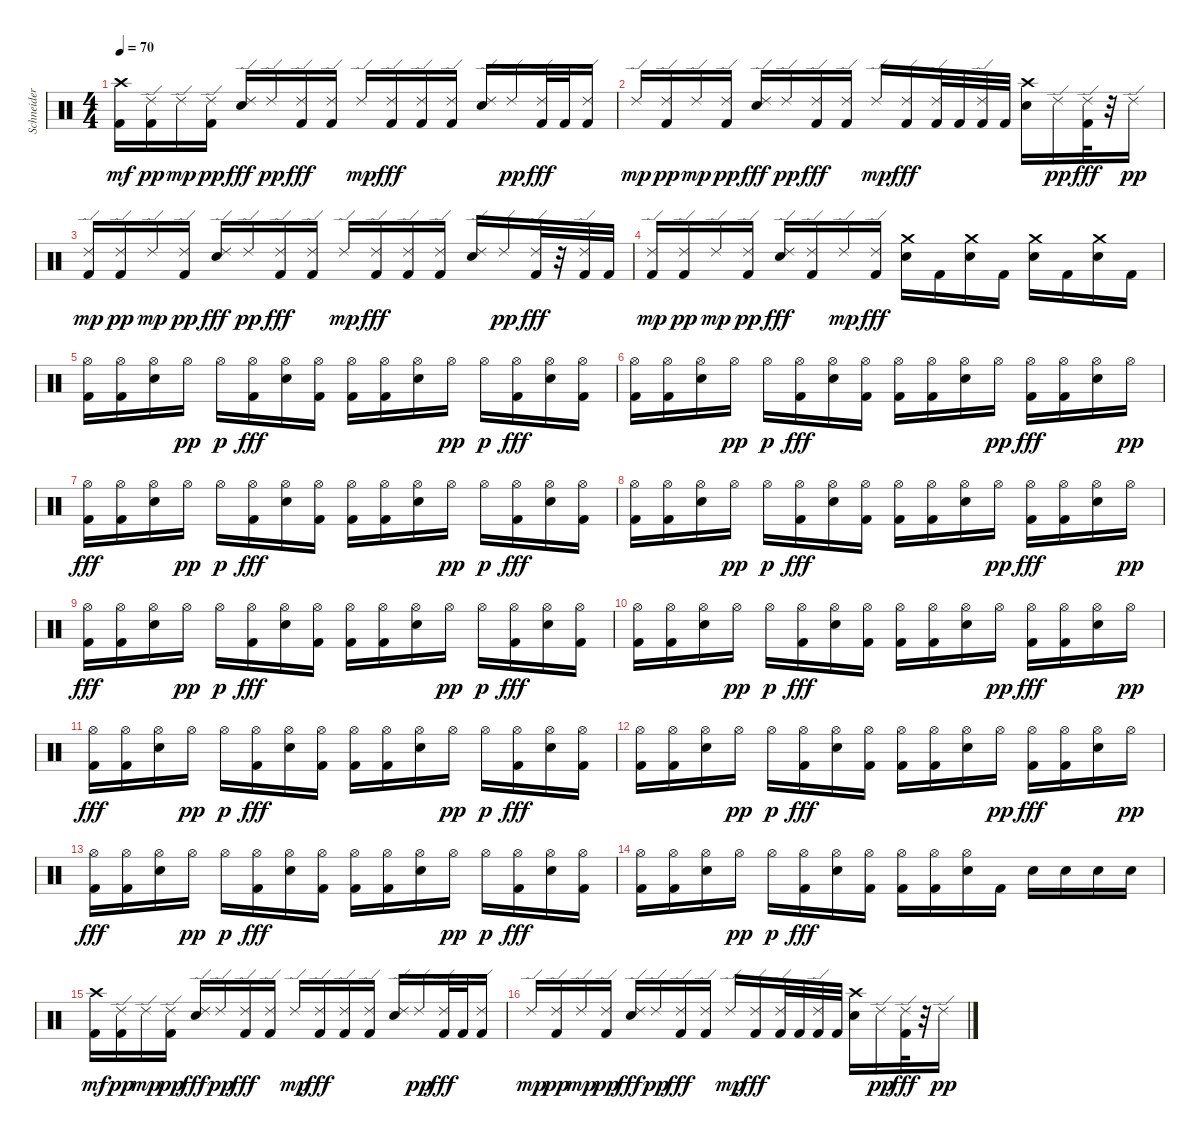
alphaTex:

\track ("Schneider" "Schneider") {instrument percussion}
\staff {score}
\articulation defaults
\ts (4 4)
\tempo 70
\clef neutral
\ks c
("Kick (hit) 2" "Crash high (hit)").16{dy mf} ("Kick (hit) 2" "Ride (edge) 2").16{dy pp} "Ride (edge) 2".16{dy mp} ("Kick (hit) 2" "Ride (edge) 2").16{dy pp} ("Ride (edge) 2" "Snare (hit) 2").16{dy fff} "Ride (edge) 2".16{dy pp} ("Ride (edge) 2" "Kick (hit) 2").16{dy fff} ("Ride (edge) 2" "Kick (hit) 2").16 "Ride (edge) 2".16{dy mp} ("Ride (edge) 2" "Kick (hit) 2").16{dy fff} ("Ride (edge) 2" "Kick (hit) 2").16 ("Ride (edge) 2" "Kick (hit) 2").16 ("Ride (edge) 2" "Snare (hit) 2").16 "Ride (edge) 2".16{dy pp} ("Ride (edge) 2" "Kick (hit) 2").32{dy fff} "Kick (hit) 2".32 ("Ride (edge) 2" "Kick (hit) 2").16 |
"Ride (edge) 2".16{dy mp} ("Kick (hit) 2" "Ride (edge) 2").16{dy pp} "Ride (edge) 2".16{dy mp} ("Kick (hit) 2" "Ride (edge) 2").16{dy pp} ("Ride (edge) 2" "Snare (hit) 2").16{dy fff} "Ride (edge) 2".16{dy pp} ("Ride (edge) 2" "Kick (hit) 2").16{dy fff} ("Ride (edge) 2" "Kick (hit) 2").16 "Ride (edge) 2".16{dy mp} ("Ride (edge) 2" "Kick (hit) 2").16{dy fff} ("Ride (edge) 2" "Kick (hit) 2").32 "Kick (hit) 2".32 ("Ride (edge) 2" "Kick (hit) 2").32 "Kick (hit) 2".32 ("Crash high (hit)" "Snare (hit) 2").16 "Ride (edge) 2".16{dy pp} ("Ride (edge) 2" "Kick (hit) 2").32{dy fff} r.32 "Ride (edge) 2".16{dy pp} |
("Kick (hit) 2" "Ride (edge) 2").16{dy mp} ("Kick (hit) 2" "Ride (edge) 2").16{dy pp} "Ride (edge) 2".16{dy mp} ("Kick (hit) 2" "Ride (edge) 2").16{dy pp} ("Ride (edge) 2" "Snare (hit) 2").16{dy fff} "Ride (edge) 2".16{dy pp} ("Ride (edge) 2" "Kick (hit) 2").16{dy fff} ("Ride (edge) 2" "Kick (hit) 2").16 "Ride (edge) 2".16{dy mp} ("Ride (edge) 2" "Kick (hit) 2").16{dy fff} ("Ride (edge) 2" "Kick (hit) 2").16 ("Ride (edge) 2" "Kick (hit) 2").16 ("Ride (edge) 2" "Snare (hit) 2").16 "Ride (edge) 2".16{dy pp} ("Ride (edge) 2" "Kick (hit) 2").32{dy fff} r.32 ("Ride (edge) 2" "Kick (hit) 2").32 "Kick (hit) 2".32 |
("Kick (hit) 2" "Ride (edge) 2").16{dy mp} ("Kick (hit) 2" "Ride (edge) 2").16{dy pp} "Ride (edge) 2".16{dy mp} ("Kick (hit) 2" "Ride (edge) 2").16{dy pp} ("Ride (edge) 2" "Snare (hit) 2").16{dy fff} ("Ride (edge) 2" "Kick (hit) 2").16 "Ride (edge) 2".16{dy mp} ("Ride (edge) 2" "Kick (hit) 2").16{dy fff} ("Crash medium (hit)" "Snare (hit) 2").16 "Kick (hit) 2".16 ("Crash medium (hit)" "Snare (hit) 2").16 "Kick (hit) 2".16 ("Crash medium (hit)" "Snare (hit) 2").16 "Kick (hit) 2".16 ("Crash medium (hit)" "Snare (hit) 2").16 "Kick (hit) 2".16 |
("Hi-Hat (open)" "Kick (hit) 2").16 ("Hi-Hat (open)" "Kick (hit) 2").16 ("Hi-Hat (open)" "Snare (hit) 2").16 "Hi-Hat (open)".16{dy pp} "Hi-Hat (open)".16{dy p} ("Hi-Hat (open)" "Kick (hit) 2").16{dy fff} ("Hi-Hat (open)" "Snare (hit) 2").16 ("Hi-Hat (open)" "Kick (hit) 2").16 ("Hi-Hat (open)" "Kick (hit) 2").16 ("Hi-Hat (open)" "Kick (hit) 2").16 ("Hi-Hat (open)" "Snare (hit) 2").16 "Hi-Hat (open)".16{dy pp} "Hi-Hat (open)".16{dy p} ("Hi-Hat (open)" "Kick (hit) 2").16{dy fff} ("Hi-Hat (open)" "Snare (hit) 2").16 ("Hi-Hat (open)" "Kick (hit) 2").16 |
("Hi-Hat (open)" "Kick (hit) 2").16 ("Hi-Hat (open)" "Kick (hit) 2").16 ("Hi-Hat (open)" "Snare (hit) 2").16 "Hi-Hat (open)".16{dy pp} "Hi-Hat (open)".16{dy p} ("Hi-Hat (open)" "Kick (hit) 2").16{dy fff} ("Hi-Hat (open)" "Snare (hit) 2").16 ("Hi-Hat (open)" "Kick (hit) 2").16 ("Hi-Hat (open)" "Kick (hit) 2").16 ("Hi-Hat (open)" "Kick (hit) 2").16 ("Hi-Hat (open)" "Snare (hit) 2").16 "Hi-Hat (open)".16{dy pp} ("Hi-Hat (open)" "Kick (hit) 2").16{dy fff} ("Hi-Hat (open)" "Kick (hit) 2").16 ("Hi-Hat (open)" "Snare (hit) 2").16 "Hi-Hat (open)".16{dy pp} |
("Hi-Hat (open)" "Kick (hit) 2").16{dy fff} ("Hi-Hat (open)" "Kick (hit) 2").16 ("Hi-Hat (open)" "Snare (hit) 2").16 "Hi-Hat (open)".16{dy pp} "Hi-Hat (open)".16{dy p} ("Hi-Hat (open)" "Kick (hit) 2").16{dy fff} ("Hi-Hat (open)" "Snare (hit) 2").16 ("Hi-Hat (open)" "Kick (hit) 2").16 ("Hi-Hat (open)" "Kick (hit) 2").16 ("Hi-Hat (open)" "Kick (hit) 2").16 ("Hi-Hat (open)" "Snare (hit) 2").16 "Hi-Hat (open)".16{dy pp} "Hi-Hat (open)".16{dy p} ("Hi-Hat (open)" "Kick (hit) 2").16{dy fff} ("Hi-Hat (open)" "Snare (hit) 2").16 ("Hi-Hat (open)" "Kick (hit) 2").16 |
("Hi-Hat (open)" "Kick (hit) 2").16 ("Hi-Hat (open)" "Kick (hit) 2").16 ("Hi-Hat (open)" "Snare (hit) 2").16 "Hi-Hat (open)".16{dy pp} "Hi-Hat (open)".16{dy p} ("Hi-Hat (open)" "Kick (hit) 2").16{dy fff} ("Hi-Hat (open)" "Snare (hit) 2").16 ("Hi-Hat (open)" "Kick (hit) 2").16 ("Hi-Hat (open)" "Kick (hit) 2").16 ("Hi-Hat (open)" "Kick (hit) 2").16 ("Hi-Hat (open)" "Snare (hit) 2").16 "Hi-Hat (open)".16{dy pp} ("Hi-Hat (open)" "Kick (hit) 2").16{dy fff} ("Hi-Hat (open)" "Kick (hit) 2").16 ("Hi-Hat (open)" "Snare (hit) 2").16 "Hi-Hat (open)".16{dy pp} |
("Hi-Hat (open)" "Kick (hit) 2").16{dy fff} ("Hi-Hat (open)" "Kick (hit) 2").16 ("Hi-Hat (open)" "Snare (hit) 2").16 "Hi-Hat (open)".16{dy pp} "Hi-Hat (open)".16{dy p} ("Hi-Hat (open)" "Kick (hit) 2").16{dy fff} ("Hi-Hat (open)" "Snare (hit) 2").16 ("Hi-Hat (open)" "Kick (hit) 2").16 ("Hi-Hat (open)" "Kick (hit) 2").16 ("Hi-Hat (open)" "Kick (hit) 2").16 ("Hi-Hat (open)" "Snare (hit) 2").16 "Hi-Hat (open)".16{dy pp} "Hi-Hat (open)".16{dy p} ("Hi-Hat (open)" "Kick (hit) 2").16{dy fff} ("Hi-Hat (open)" "Snare (hit) 2").16 ("Hi-Hat (open)" "Kick (hit) 2").16 |
("Hi-Hat (open)" "Kick (hit) 2").16 ("Hi-Hat (open)" "Kick (hit) 2").16 ("Hi-Hat (open)" "Snare (hit) 2").16 "Hi-Hat (open)".16{dy pp} "Hi-Hat (open)".16{dy p} ("Hi-Hat (open)" "Kick (hit) 2").16{dy fff} ("Hi-Hat (open)" "Snare (hit) 2").16 ("Hi-Hat (open)" "Kick (hit) 2").16 ("Hi-Hat (open)" "Kick (hit) 2").16 ("Hi-Hat (open)" "Kick (hit) 2").16 ("Hi-Hat (open)" "Snare (hit) 2").16 "Hi-Hat (open)".16{dy pp} ("Hi-Hat (open)" "Kick (hit) 2").16{dy fff} ("Hi-Hat (open)" "Kick (hit) 2").16 ("Hi-Hat (open)" "Snare (hit) 2").16 "Hi-Hat (open)".16{dy pp} |
("Hi-Hat (open)" "Kick (hit) 2").16{dy fff} ("Hi-Hat (open)" "Kick (hit) 2").16 ("Hi-Hat (open)" "Snare (hit) 2").16 "Hi-Hat (open)".16{dy pp} "Hi-Hat (open)".16{dy p} ("Hi-Hat (open)" "Kick (hit) 2").16{dy fff} ("Hi-Hat (open)" "Snare (hit) 2").16 ("Hi-Hat (open)" "Kick (hit) 2").16 ("Hi-Hat (open)" "Kick (hit) 2").16 ("Hi-Hat (open)" "Kick (hit) 2").16 ("Hi-Hat (open)" "Snare (hit) 2").16 "Hi-Hat (open)".16{dy pp} "Hi-Hat (open)".16{dy p} ("Hi-Hat (open)" "Kick (hit) 2").16{dy fff} ("Hi-Hat (open)" "Snare (hit) 2").16 ("Hi-Hat (open)" "Kick (hit) 2").16 |
("Hi-Hat (open)" "Kick (hit) 2").16 ("Hi-Hat (open)" "Kick (hit) 2").16 ("Hi-Hat (open)" "Snare (hit) 2").16 "Hi-Hat (open)".16{dy pp} "Hi-Hat (open)".16{dy p} ("Hi-Hat (open)" "Kick (hit) 2").16{dy fff} ("Hi-Hat (open)" "Snare (hit) 2").16 ("Hi-Hat (open)" "Kick (hit) 2").16 ("Hi-Hat (open)" "Kick (hit) 2").16 ("Hi-Hat (open)" "Kick (hit) 2").16 ("Hi-Hat (open)" "Snare (hit) 2").16 "Hi-Hat (open)".16{dy pp} ("Hi-Hat (open)" "Kick (hit) 2").16{dy fff} ("Hi-Hat (open)" "Kick (hit) 2").16 ("Hi-Hat (open)" "Snare (hit) 2").16 "Hi-Hat (open)".16{dy pp} |
("Hi-Hat (open)" "Kick (hit) 2").16{dy fff} ("Hi-Hat (open)" "Kick (hit) 2").16 ("Hi-Hat (open)" "Snare (hit) 2").16 "Hi-Hat (open)".16{dy pp} "Hi-Hat (open)".16{dy p} ("Hi-Hat (open)" "Kick (hit) 2").16{dy fff} ("Hi-Hat (open)" "Snare (hit) 2").16 ("Hi-Hat (open)" "Kick (hit) 2").16 ("Hi-Hat (open)" "Kick (hit) 2").16 ("Hi-Hat (open)" "Kick (hit) 2").16 ("Hi-Hat (open)" "Snare (hit) 2").16 "Hi-Hat (open)".16{dy pp} "Hi-Hat (open)".16{dy p} ("Hi-Hat (open)" "Kick (hit) 2").16{dy fff} ("Hi-Hat (open)" "Snare (hit) 2").16 ("Hi-Hat (open)" "Kick (hit) 2").16 |
("Hi-Hat (open)" "Kick (hit) 2").16 ("Hi-Hat (open)" "Kick (hit) 2").16 ("Hi-Hat (open)" "Snare (hit) 2").16 "Hi-Hat (open)".16{dy pp} "Hi-Hat (open)".16{dy p} ("Hi-Hat (open)" "Kick (hit) 2").16{dy fff} ("Hi-Hat (open)" "Snare (hit) 2").16 ("Hi-Hat (open)" "Kick (hit) 2").16 ("Hi-Hat (open)" "Kick (hit) 2").16 ("Hi-Hat (open)" "Kick (hit) 2").16 ("Hi-Hat (open)" "Snare (hit) 2").16 "Kick (hit) 2".16 "Snare (hit) 2".16 "Snare (hit) 2".16 "Snare (hit) 2".16 "Snare (hit) 2".16 |
("Kick (hit) 2" "Crash high (hit)").16{dy mf} ("Kick (hit) 2" "Ride (edge) 2").16{dy pp} "Ride (edge) 2".16{dy mp} ("Kick (hit) 2" "Ride (edge) 2").16{dy pp} ("Ride (edge) 2" "Snare (hit) 2").16{dy fff} "Ride (edge) 2".16{dy pp} ("Ride (edge) 2" "Kick (hit) 2").16{dy fff} ("Ride (edge) 2" "Kick (hit) 2").16 "Ride (edge) 2".16{dy mp} ("Ride (edge) 2" "Kick (hit) 2").16{dy fff} ("Ride (edge) 2" "Kick (hit) 2").16 ("Ride (edge) 2" "Kick (hit) 2").16 ("Ride (edge) 2" "Snare (hit) 2").16 "Ride (edge) 2".16{dy pp} ("Ride (edge) 2" "Kick (hit) 2").32{dy fff} "Kick (hit) 2".32 ("Ride (edge) 2" "Kick (hit) 2").16 |
"Ride (edge) 2".16{dy mp} ("Kick (hit) 2" "Ride (edge) 2").16{dy pp} "Ride (edge) 2".16{dy mp} ("Kick (hit) 2" "Ride (edge) 2").16{dy pp} ("Ride (edge) 2" "Snare (hit) 2").16{dy fff} "Ride (edge) 2".16{dy pp} ("Ride (edge) 2" "Kick (hit) 2").16{dy fff} ("Ride (edge) 2" "Kick (hit) 2").16 "Ride (edge) 2".16{dy mp} ("Ride (edge) 2" "Kick (hit) 2").16{dy fff} ("Ride (edge) 2" "Kick (hit) 2").32 "Kick (hit) 2".32 ("Ride (edge) 2" "Kick (hit) 2").32 "Kick (hit) 2".32 ("Crash high (hit)" "Snare (hit) 2").16 "Ride (edge) 2".16{dy pp} ("Ride (edge) 2" "Kick (hit) 2").32{dy fff} r.32 "Ride (edge) 2".16{dy pp}
